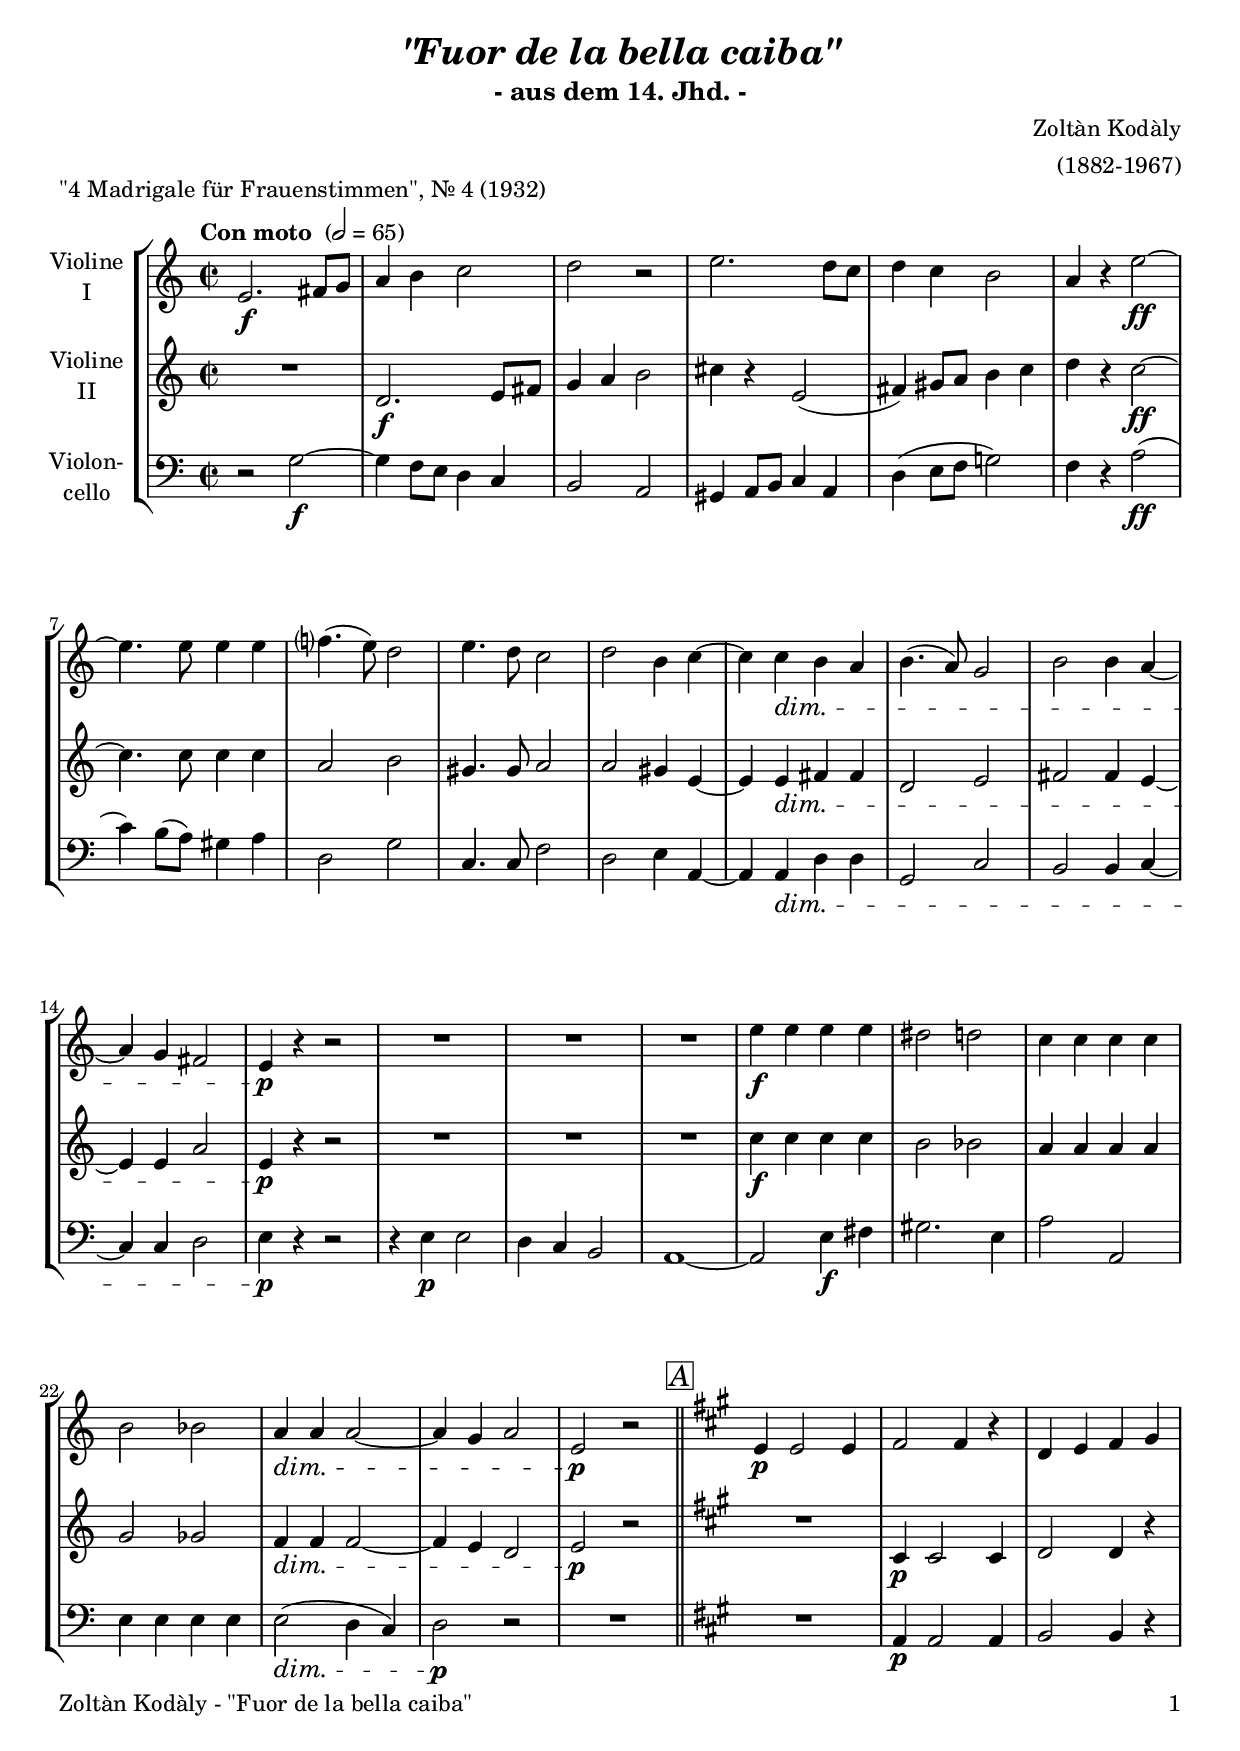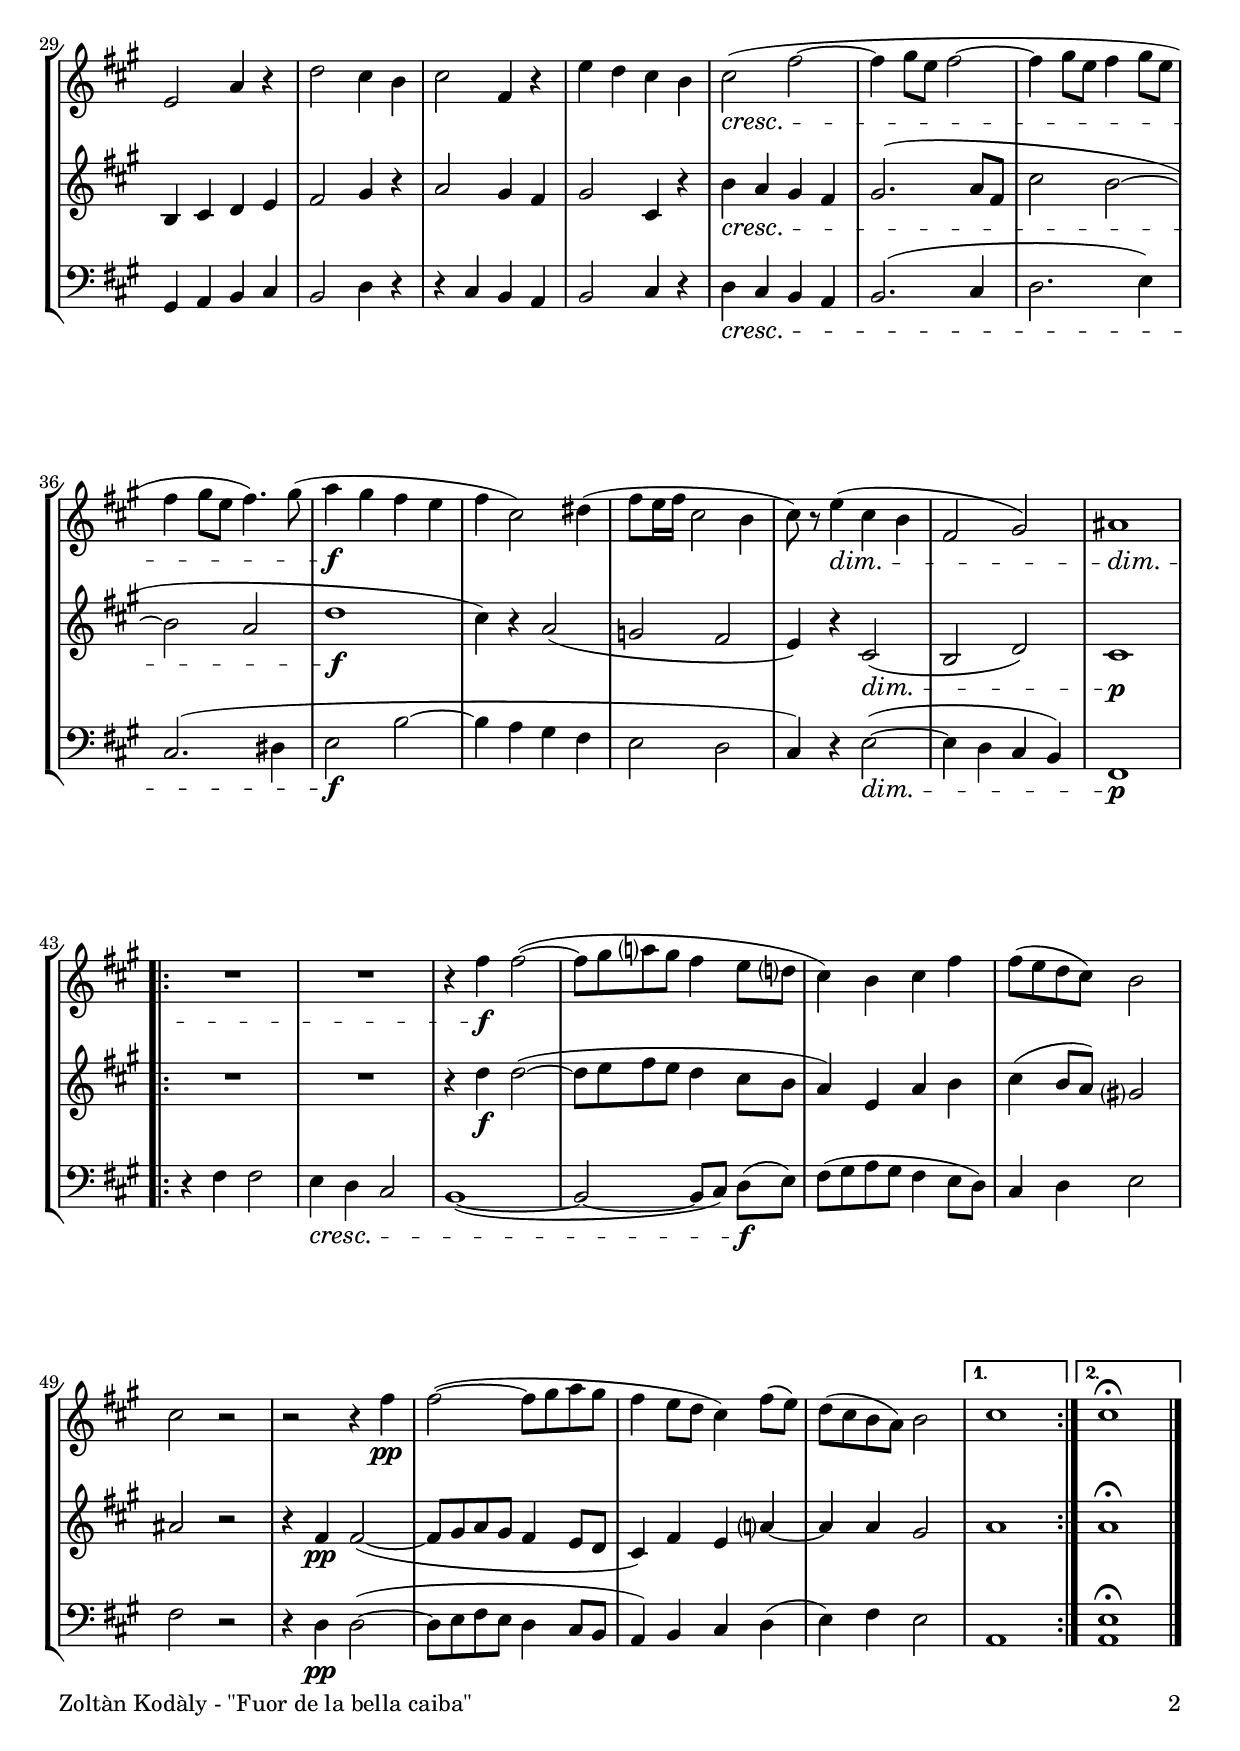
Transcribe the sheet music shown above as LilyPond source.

\version "2.24.4"
\include "deutsch.ly"
  
#(set-global-staff-size 20)

\header {
  title     = \markup \bold \italic "\"Fuor de la bella caiba\""
  subtitle  = "- aus dem 14. Jhd. -"
  composer  = "Zoltàn Kodàly"
  arranger  = "(1882-1967)"
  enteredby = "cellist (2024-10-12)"
  piece     = "\"4 Madrigale für Frauenstimmen\", Nr. 4 (1932)"
}

voiceconsts = {
  \key a \minor
  \time 2/2
  \clef "treble"
%  \numericTimeSignature
  \compressEmptyMeasures
% Set default beaming for all staves
%  \set Timing.beamExceptions = #'()
%  \set Timing.baseMoment     = #(ly:make-moment 1 4)
%  \set Timing.beatStructure  = #'(1 1 1 1)
  \tempo "Con moto " 2=65
}

mivl = "violin"
miva = "viola"
mipz = "pizzicato strings"
mivc = "cello"

atem = \mark \markup \box \italic "a tempo"
pome = \mark \markup \box \italic "poco meno"
rit  = \mark \markup \box \italic "rit."

boxa = { \bar "||" \mark \markup \box \italic "A" \key a \major }

va = \relative c' {
  \voiceconsts

  e2.\f fis8 g
  a4 h c2
  d r
  e2. d8 c

  d4 c h2
  a4 r e'2~\ff
  e4. e8 e4 e
  f?4.( e8) d2

  e4. d8 c2
  d h4 c~
  c c\dim h a
  h4.( a8) g2
  h h4 a~

  a g fis2
  e4\p r r2
  R1*3

  e'4\f e e e
  dis2 d
  c4 c c c
  h2 b

  a4\dim a a2~
  a4 g a2
  e\p r \boxa
  e4\p e2 e4
  fis2 fis4 r

  d e fis gis
  e2 a4 r
  d2 cis4 h
  cis2 fis,4 r

  e' d cis h
  cis2(\cresc fis~
  fis4 gis8 e fis2~
  fis4 gis8 e fis4 gis8 e

  fis4 gis8 e fis4.) gis8(
  a4\f gis fis e
  fis cis2) dis4(
  fis8 e16 fis cis2 h4
  cis8) r e4(\dim cis h

  fis2 gis)
  ais1\dim
  \repeat volta 2 {
    R1*2
    r4 fis'\f fis2(~
    fis8 gis a? gis fis4 e8 d?

    cis4) h cis fis
    fis8( e d cis) h2
    cis r
    r r4 fis\pp

    fis2(~ fis8 gis a gis
    fis4 e8 d cis4) fis8( e)
    d( cis h a) h2
  }
  \alternative {
    { cis1 }
    { cis\fermata }
  } \bar "|."
}

vb = \relative c' {
  \voiceconsts

  R1
  d2.\f e8 fis
  g4 a h2
  cis4 r e,2(

  fis4) gis8 a h4 c
  d r c2~\ff
  c4. c8 c4 c
  a2 h

  gis4. gis8 a2
  a gis4 e~
  e e\dim fis fis
  d2 e
  fis fis4 e~

  e e a2
  e4\p r r2
  R1*3

  c'4\f c c c
  h2 b
  a4 a a a
  g2 ges

  f4\dim f f2~
  f4 e d2
  e\p r \boxa
  R1
  cis4\p cis2 cis4

  d2 d4 r
  h cis d e
  fis2 gis4 r
  a2 gis4 fis

  gis2 cis,4 r
  h'\cresc a gis fis
  gis2.( a8 fis
  cis'2 h~

  h a
  d1\f
  cis4) r a2(
  g fis
  e4) r cis2(\dim

  h d)
  cis1\p
  \repeat volta 2 {
    R1*2
    r4 d'\f d2(~
    d8 e fis e d4 cis8 h

    a4) e a h
    cis( h8 a) gis?2
    ais r
    r4 fis\pp fis2(~

    fis8 gis a gis fis4 e8 d
    cis4) fis e a?~
    a a gis2
  }
  \alternative {
    { a1 }
    { a\fermata }
  } \bar "|."
}

vc = \relative c' {
  \voiceconsts
  \clef "bass"
  
  r2 g~\f
  g4 f8 e d4 c
  h2 a
  gis4 a8 h c4 a

  d( e8 f g!2)
  f4 r a2(\ff
  c4) h8( a) gis4 a
  d,2 g

  c,4. c8 f2
  d e4 a,~
  a a\dim d d
  g,2 c
  h h4 c~

  c c d2
  e4\p r r2
  r4 e\p e2
  d4 c h2
  a1~

  a2 e'4\f fis
  gis2. e4
  a2 a,
  e'4 e e e

  e2(\dim d4 c)
  d2\p r
  R1 \boxa
  R
  a4\p a2 a4

  h2 h4 r
  gis a h cis
  h2 d4 r
  r cis h a

  h2 cis4 r
  d\cresc cis h a
  h2.( cis4
  d2. e4)

  cis2.( dis4
  e2\f h'~
  h4 a gis fis
  e2 d
  cis4) r e2(~\dim

  e4 d cis h)
  fis1\p
  \repeat volta 2 {
    r4 fis' fis2
    e4\cresc d cis2
    h1(~
    h2~ h8 cis) d([\f e])

    fis( gis a gis fis4 e8 d)
    cis4 d e2
    fis r
    r4 d\pp d2(~

    d8 e fis e d4 cis8 h
    a4) h cis d(
    e) fis e2
  }
  \alternative {
    { a,1 }
    { <a e'>\fermata }
  } \bar "|."
}


music = \new StaffGroup <<
      \new Staff {
	\set Staff.midiInstrument = \mivl
	\set Staff.instrumentName = \markup \center-column { "Violine" "I" }
	\transpose a a { \va }
      }

      \new Staff {
	\set Staff.midiInstrument = \mivl
	\set Staff.instrumentName = \markup \center-column { "Violine" "II" }
	\transpose a a { \vb }
      }

      \new Staff {
	\set Staff.midiInstrument = \mivc
	\set Staff.instrumentName = \markup \center-column { "Violon-" "cello" }
	\transpose a a { \vc }
      }
>>

\book {
  \paper {
    print-page-number = ##t
    print-first-page-number = ##t
    ragged-last-bottom = ##f
    oddHeaderMarkup = \markup \null
    evenHeaderMarkup = \markup \null
    oddFooterMarkup = \markup {
      \fill-line {
        \if \should-print-page-number
        "Zoltàn Kodàly - \"Fuor de la bella caiba\"" \fromproperty #'page:page-number-string
      }
    }
    evenFooterMarkup = \oddFooterMarkup
  } \score {
    \music
    \layout {}
  }

  \score {
    \unfoldRepeats \music

    \midi {
      \context {
        \Score
      }
    }
  }
}
